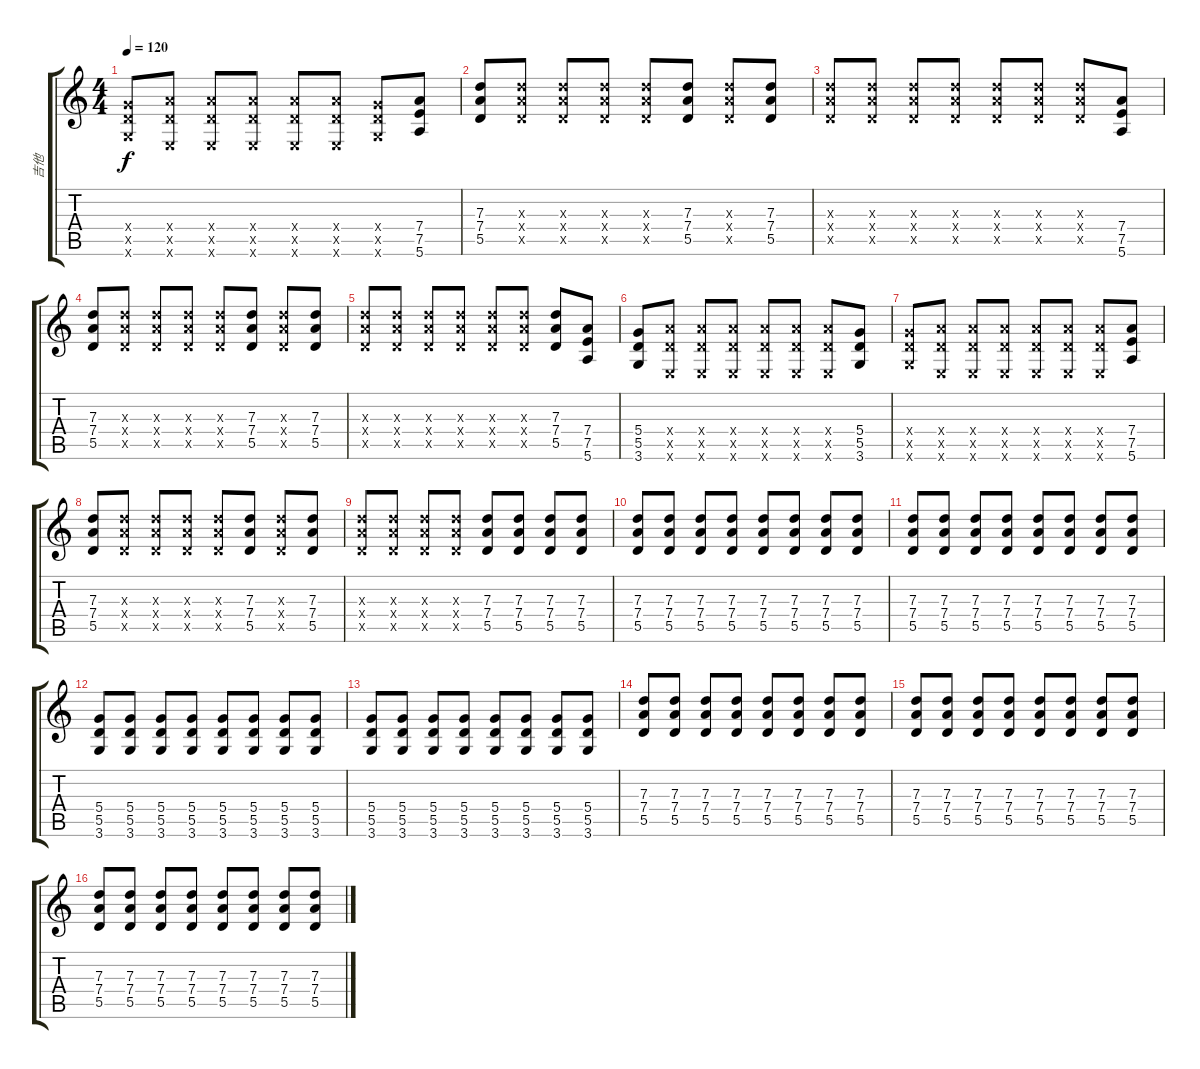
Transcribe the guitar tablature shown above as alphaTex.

\track ("吉他" "吉他") {instrument distortionguitar}
\staff {score tabs}
\tuning (E4 B3 G3 D3 A2 E2) {hide}
\ts (4 4)
\tempo 120
\clef g2
\ks c
(5.4{x} 5.5{x} 3.6{x}).8{dy f} (7.4{x} 5.5{x} 0.6{x}).8 (7.4{x} 5.5{x} 0.6{x}).8 (7.4{x} 5.5{x} 0.6{x}).8 (7.4{x} 5.5{x} 0.6{x}).8 (7.4{x} 5.5{x} 0.6{x}).8 (5.4{x} 5.5{x} 3.6{x}).8 (7.4 7.5 5.6).8 |
(7.3 7.4 5.5).8 (7.3{x} 7.4{x} 5.5{x}).8 (7.3{x} 7.4{x} 5.5{x}).8 (7.3{x} 7.4{x} 5.5{x}).8 (7.3{x} 7.4{x} 5.5{x}).8 (7.3 7.4 5.5).8 (7.3{x} 7.4{x} 5.5{x}).8 (7.3 7.4 5.5).8 |
(7.3{x} 7.4{x} 5.5{x}).8 (7.3{x} 7.4{x} 5.5{x}).8 (7.3{x} 7.4{x} 5.5{x}).8 (7.3{x} 7.4{x} 5.5{x}).8 (7.3{x} 7.4{x} 5.5{x}).8 (7.3{x} 7.4{x} 5.5{x}).8 (7.3{x} 7.4{x} 5.5{x}).8 (7.4 7.5 5.6).8 |
(7.3 7.4 5.5).8 (7.3{x} 7.4{x} 5.5{x}).8 (7.3{x} 7.4{x} 5.5{x}).8 (7.3{x} 7.4{x} 5.5{x}).8 (7.3{x} 7.4{x} 5.5{x}).8 (7.3 7.4 5.5).8 (7.3{x} 7.4{x} 5.5{x}).8 (7.3 7.4 5.5).8 |
(7.3{x} 7.4{x} 5.5{x}).8 (7.3{x} 7.4{x} 5.5{x}).8 (7.3{x} 7.4{x} 5.5{x}).8 (7.3{x} 7.4{x} 5.5{x}).8 (7.3{x} 7.4{x} 5.5{x}).8 (7.3{x} 7.4{x} 5.5{x}).8 (7.3 7.4 5.5).8 (7.4 7.5 5.6).8 |
(5.4 5.5 3.6).8 (7.4{x} 5.5{x} 0.6{x}).8 (7.4{x} 5.5{x} 0.6{x}).8 (7.4{x} 5.5{x} 0.6{x}).8 (7.4{x} 5.5{x} 0.6{x}).8 (7.4{x} 5.5{x} 0.6{x}).8 (7.4{x} 5.5{x} 0.6{x}).8 (5.4 5.5 3.6).8 |
(5.4{x} 5.5{x} 3.6{x}).8 (7.4{x} 5.5{x} 0.6{x}).8 (7.4{x} 5.5{x} 0.6{x}).8 (7.4{x} 5.5{x} 0.6{x}).8 (7.4{x} 5.5{x} 0.6{x}).8 (7.4{x} 5.5{x} 0.6{x}).8 (7.4{x} 5.5{x} 0.6{x}).8 (7.4 7.5 5.6).8 |
(7.3 7.4 5.5).8 (7.3{x} 7.4{x} 5.5{x}).8 (7.3{x} 7.4{x} 5.5{x}).8 (7.3{x} 7.4{x} 5.5{x}).8 (7.3{x} 7.4{x} 5.5{x}).8 (7.3 7.4 5.5).8 (7.3{x} 7.4{x} 5.5{x}).8 (7.3 7.4 5.5).8 |
(7.3{x} 7.4{x} 5.5{x}).8 (7.3{x} 7.4{x} 5.5{x}).8 (7.3{x} 7.4{x} 5.5{x}).8 (7.3{x} 7.4{x} 5.5{x}).8 (7.3 7.4 5.5).8 (7.3 7.4 5.5).8 (7.3 7.4 5.5).8 (7.3 7.4 5.5).8 |
(7.3 7.4 5.5).8 (7.3 7.4 5.5).8 (7.3 7.4 5.5).8 (7.3 7.4 5.5).8 (7.3 7.4 5.5).8 (7.3 7.4 5.5).8 (7.3 7.4 5.5).8 (7.3 7.4 5.5).8 |
(7.3 7.4 5.5).8 (7.3 7.4 5.5).8 (7.3 7.4 5.5).8 (7.3 7.4 5.5).8 (7.3 7.4 5.5).8 (7.3 7.4 5.5).8 (7.3 7.4 5.5).8 (7.3 7.4 5.5).8 |
(5.4 5.5 3.6).8 (5.4 5.5 3.6).8 (5.4 5.5 3.6).8 (5.4 5.5 3.6).8 (5.4 5.5 3.6).8 (5.4 5.5 3.6).8 (5.4 5.5 3.6).8 (5.4 5.5 3.6).8 |
(5.4 5.5 3.6).8 (5.4 5.5 3.6).8 (5.4 5.5 3.6).8 (5.4 5.5 3.6).8 (5.4 5.5 3.6).8 (5.4 5.5 3.6).8 (5.4 5.5 3.6).8 (5.4 5.5 3.6).8 |
(7.3 7.4 5.5).8 (7.3 7.4 5.5).8 (7.3 7.4 5.5).8 (7.3 7.4 5.5).8 (7.3 7.4 5.5).8 (7.3 7.4 5.5).8 (7.3 7.4 5.5).8 (7.3 7.4 5.5).8 |
(7.3 7.4 5.5).8 (7.3 7.4 5.5).8 (7.3 7.4 5.5).8 (7.3 7.4 5.5).8 (7.3 7.4 5.5).8 (7.3 7.4 5.5).8 (7.3 7.4 5.5).8 (7.3 7.4 5.5).8 |
(7.3 7.4 5.5).8 (7.3 7.4 5.5).8 (7.3 7.4 5.5).8 (7.3 7.4 5.5).8 (7.3 7.4 5.5).8 (7.3 7.4 5.5).8 (7.3 7.4 5.5).8 (7.3 7.4 5.5).8
